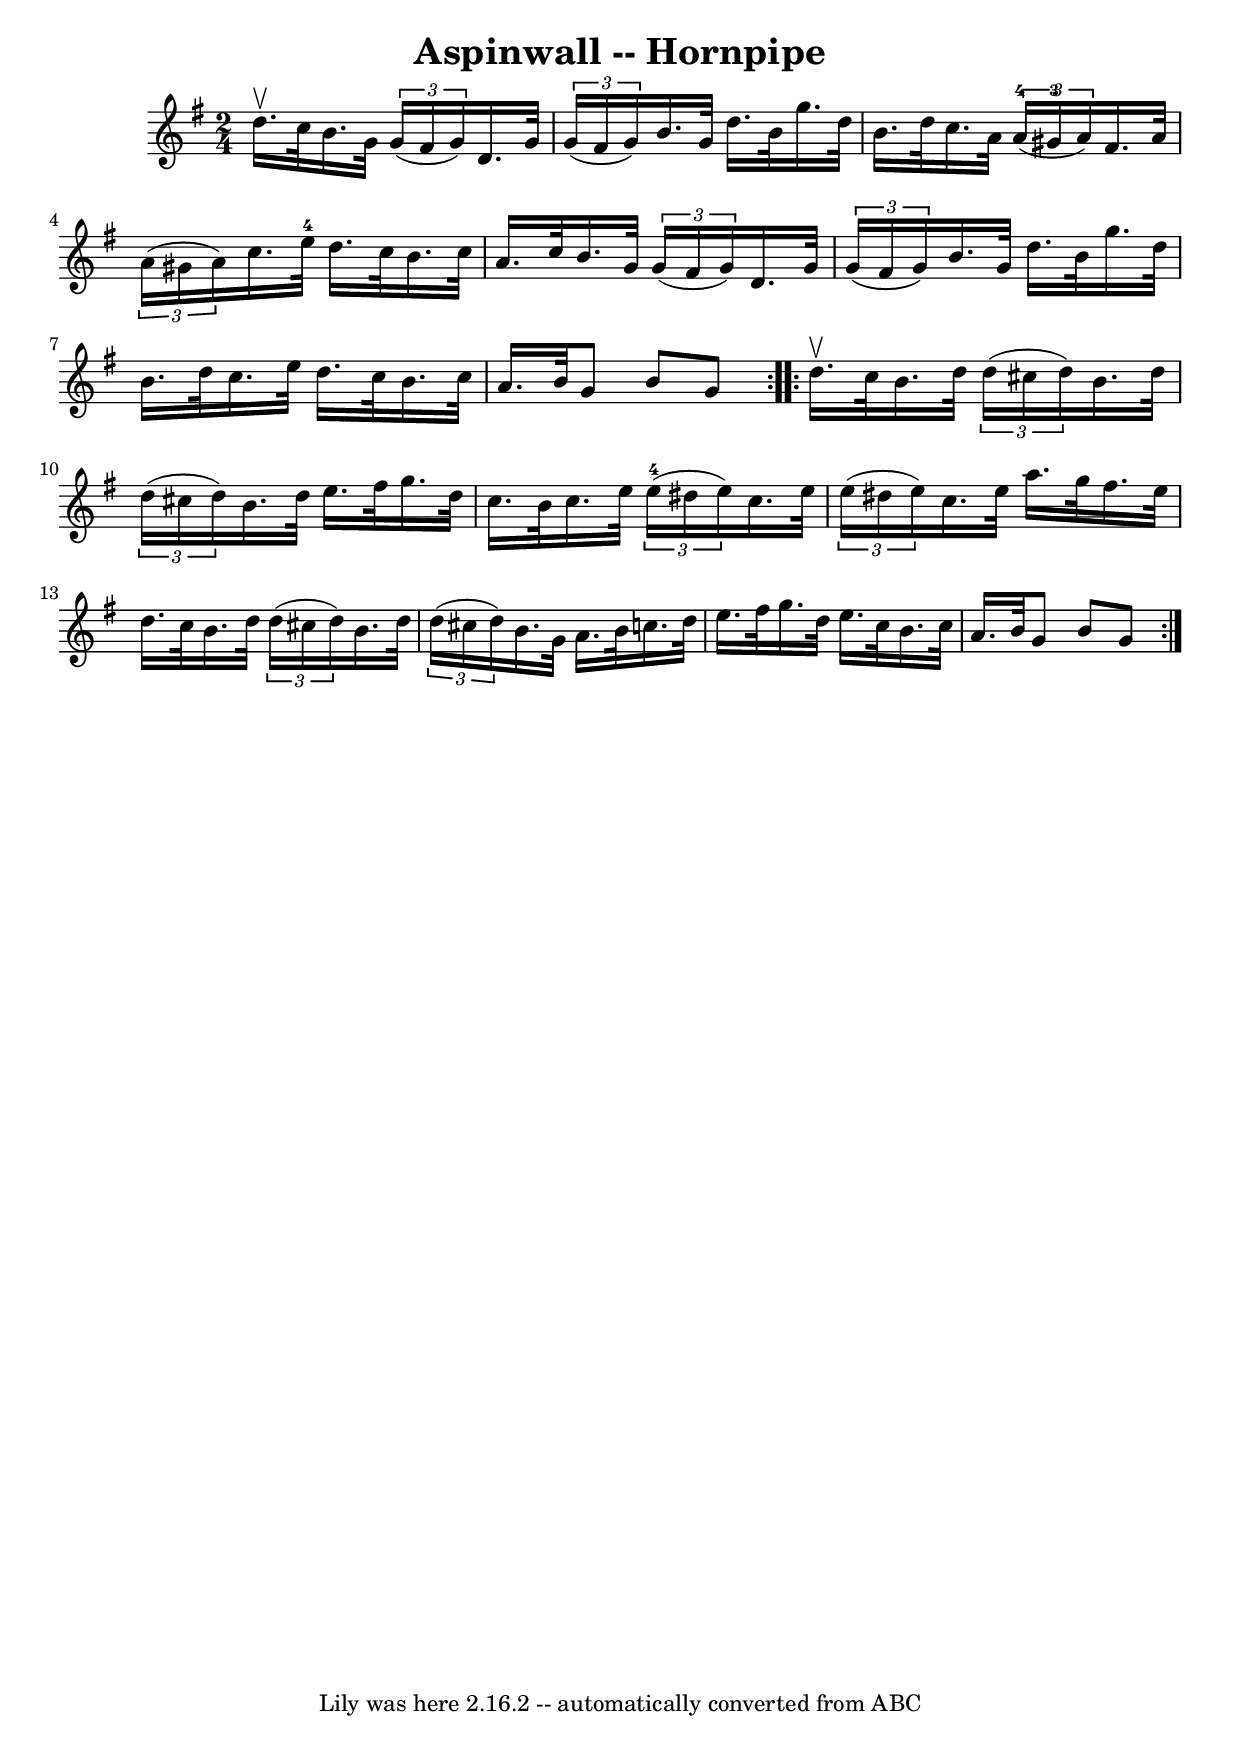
\version "2.16.2"
\include "Mammoth.ily"
\header {
  %% book = "Cole's 1000 Fiddle Tunes"
  crossRefNumber = "1"
  footnotes = ""
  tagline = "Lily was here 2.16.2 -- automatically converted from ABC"
  title = "Aspinwall -- Hornpipe"

}
voicedefault =  {



  \repeat volta 2 {

    \time 2/4 
    \key g \major
    d''16.^\upbow c''32  |
    b'16. g'32    
    \times 2/3 { g'16 (fis'16 g'16) 
	       } d'16. g'32    \times 2/3 {   
		 g'16 (fis'16 g'16) 
	       } |
    b'16. g'32 d''16. b'32    
    g''16. d''32 b'16. d''32  |
    c''16. a'32    \times 2/3 {  
      a'16-4(gis'16-3 a'16) 
    } fis'16. a'32    \times 2/3 {   
      a'16 (gis'16 a'16) 
    } |
    c''16. e''32-4 d''16. c''32 
    b'16. c''32 a'16. c''32  |
    b'16. g'32    \times 2/3 { 
      g'16 (fis'16 g'16) 
    } d'16. g'32    \times 2/3 { g'16 (
				 fis'16 g'16) 
			       } |
    b'16. g'32 d''16. b'32 g''16.    
    d''32 b'16. d''32  |
    c''16. e''32 d''16. c''32    
    b'16. c''32 a'16. b'32  |
    g'8 b'8 g'8  
  }     

  \repeat volta 2 {
    d''16.^\upbow c''32  |
    b'16. d''32    
    \times 2/3 { d''16 (cis''16 d''16) 
	       } b'16. d''32    
    \times 2/3 { d''16 (cis''16 d''16) 
	       } |
    b'16. d''32    
    e''16. fis''32 g''16. d''32 c''16. b'32  |
    c''16.    
    e''32    \times 2/3 { e''16-4(dis''16 e''16) 
			} c''16.    
    e''32    \times 2/3 { e''16 (dis''16 e''16) 
			} |
    c''16.    
    e''32 a''16. g''32 fis''16. e''32 d''16. c''32  |
    
    b'16. d''32    \times 2/3 { d''16 (cis''16 d''16) 
			      } b'16.    
    d''32    \times 2/3 { d''16 (cis''16 d''16) 
			} |
    b'16.    
    g'32 a'16. b'32 c''16. d''32 e''16. fis''32  |
    
    g''16. d''32 e''16. c''32 b'16. c''32 a'16. b'32  |
    
    g'8 b'8 g'8  
  }   

}

\score{
  <<

    \context Staff="default"
    {
      \voicedefault 
      
    }

  >>
  \layout {
    
  }
  \midi {
  }

}
